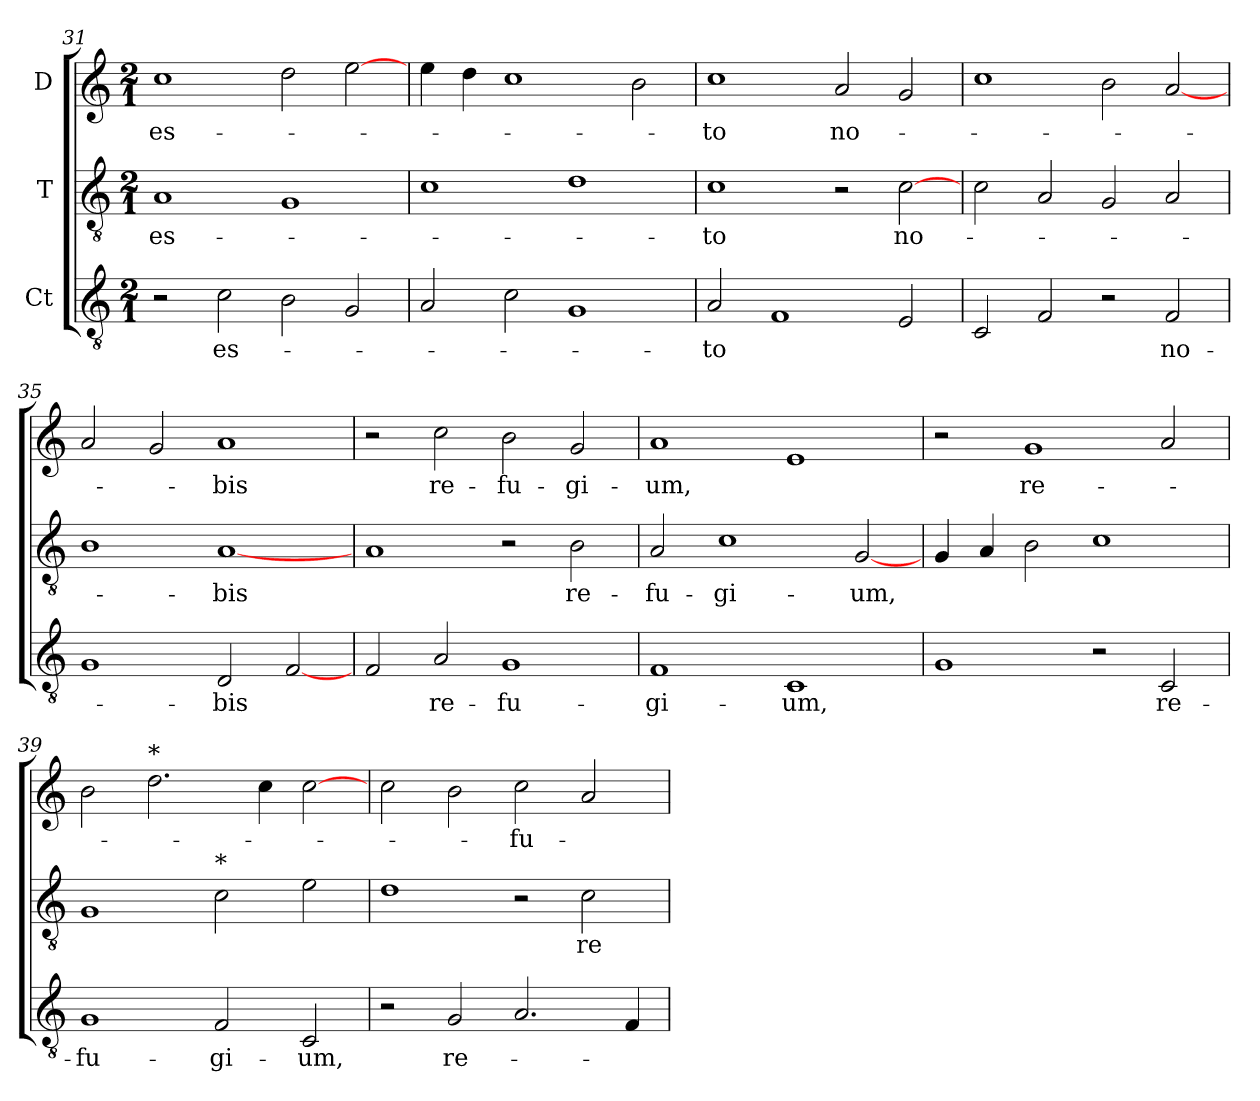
**kern	**text	**kern	**text	**kern	**text
*part3	*part3	*part2	*part2	*part1	*part1
*staff3	*staff3	*staff2	*staff2	*staff1	*staff1
*I"Ct	*	*I"T	*	*I"D	*
*clefGv2	*	*clefGv2	*	*clefG2	*
*ITrd7c12	*	*ITrd7c12	*	*	*
*k[]	*	*k[]	*	*k[]	*
*C:	*	*C:	*	*C:	*
*M2/1	*	*M2/1	*	*M2/1	*
=31	=31	=31	=31	=31	=31
!	!	!	!LO:LY:b:color=#000000	!	!
!	!	!	!	!	!LO:LY:b:color=#000000
2r	.	1AAi/	es-	1cci\	es-
!	!LO:LY:b:color=#000000	!	!	!	!
2Ci\	es-	.	.	.	.
2BBi\	.	1GGi/	.	2ddi\	.
2GGi/	.	.	.	[2eei\	.
=32	=32	=32	=32	=32	=32
2AAi/	.	1Ci\	.	4eei\	.
.	.	.	.	4ddi\	.
2Ci\	.	.	.	1cci\	.
1GGi/	.	1Di\	.	.	.
.	.	.	.	2bi\	.
=33	=33	=33	=33	=33	=33
!	!LO:LY:b:color=#000000	!	!	!	!
!	!	!	!LO:LY:b:color=#000000	!	!
!	!	!	!	!	!LO:LY:b:color=#000000
2AAi/	-to	1Ci\	-to	1cci\	-to
1FFi/	.	.	.	.	.
!	!	!	!	!	!LO:LY:b:color=#000000
.	.	2r	.	2ai/	no-
!	!	!	!LO:LY:b:color=#000000	!	!
2EEi/	.	[2Ci\	no-	2gi/	.
=34	=34	=34	=34	=34	=34
2CCi/	.	2Ci\	.	1cci\	.
2FFi/	.	2AAi/	.	.	.
2r	.	2GGi/	.	2bi\	.
!	!LO:LY:b:color=#000000	!	!	!	!
2FFi/	no-	2AAi/	.	[2ai/	.
=35	=35	=35	=35	=35	=35
1GGi/	.	1BBi/	.	2ai/	.
.	.	.	.	2gi/	.
!	!LO:LY:b:color=#000000	!	!	!	!
!	!	!	!LO:LY:b:color=#000000	!	!
!	!	!	!	!	!LO:LY:b:color=#000000
2DDi/	-bis	[1AAi/	-bis	1ai/	-bis
[2FFi/	.	.	.	.	.
!!LO:LB:g=z
=36	=36	=36	=36	=36	=36
2FFi/	.	1AAi/	.	2r	.
!	!LO:LY:b:color=#000000	!	!	!	!
!	!	!	!	!	!LO:LY:b:color=#000000
2AAi/	re-	.	.	2cci\	re-
!	!LO:LY:b:color=#000000	!	!	!	!
!	!	!	!	!	!LO:LY:b:color=#000000
1GGi/	-fu-	2r	.	2bi\	-fu-
!	!	!	!LO:LY:b:color=#000000	!	!
!	!	!	!	!	!LO:LY:b:color=#000000
.	.	2BBi\	re-	2gi/	-gi-
=37	=37	=37	=37	=37	=37
!	!LO:LY:b:color=#000000	!	!	!	!
!	!	!	!LO:LY:b:color=#000000	!	!
!	!	!	!	!	!LO:LY:b:color=#000000
1FFi/	-gi-	2AAi/	-fu-	1ai/	-um,
!	!	!	!LO:LY:b:color=#000000	!	!
.	.	1Ci\	-gi-	.	.
!	!LO:LY:b:color=#000000	!	!	!	!
1CCi/	-um,	.	.	1ei/	.
!	!	!	!LO:LY:b:color=#000000	!	!
.	.	[2GGi/	-um,	.	.
=38	=38	=38	=38	=38	=38
1GGi/	.	4GGi/	.	2r	.
.	.	4AAi/	.	.	.
!	!	!	!	!	!LO:LY:b:color=#000000
.	.	2BBi\	.	1gi/	re-
2r	.	1Ci\	.	.	.
!	!LO:LY:b:color=#000000	!	!	!	!
2CCi/	re-	.	.	2ai/	.
=39	=39	=39	=39	=39	=39
!	!LO:LY:b:color=#000000	!	!	!	!
1GGi/	-fu-	1GGi/	.	2bi\	.
!	!	!	!	!LO:TX:t=*	!
.	.	.	.	2.ddi\	.
!	!	!LO:TX:t=*	!	!	!
!	!LO:LY:b:color=#000000	!	!	!	!
2FFi/	-gi-	2Ci\	.	.	.
.	.	.	.	4cci\	.
!	!LO:LY:b:color=#000000	!	!	!	!
2CCi/	-um,	2Ei\	.	[2cci\	.
=40	=40	=40	=40	=40	=40
2r	.	1Di\	.	2cci\	.
!	!LO:LY:b:color=#000000	!	!	!	!
2GGi/	re-	.	.	2bi\	.
!	!	!	!	!	!LO:LY:b:color=#000000
2.AAi/	.	2r	.	2cci\	-fu-
!	!	!	!LO:LY:b:color=#000000	!	!
.	.	2Ci\	re-	2ai/	.
4FFi/	.	.	.	.	.
=	=	=	=	=	=
*-	*-	*-	*-	*-	*-
